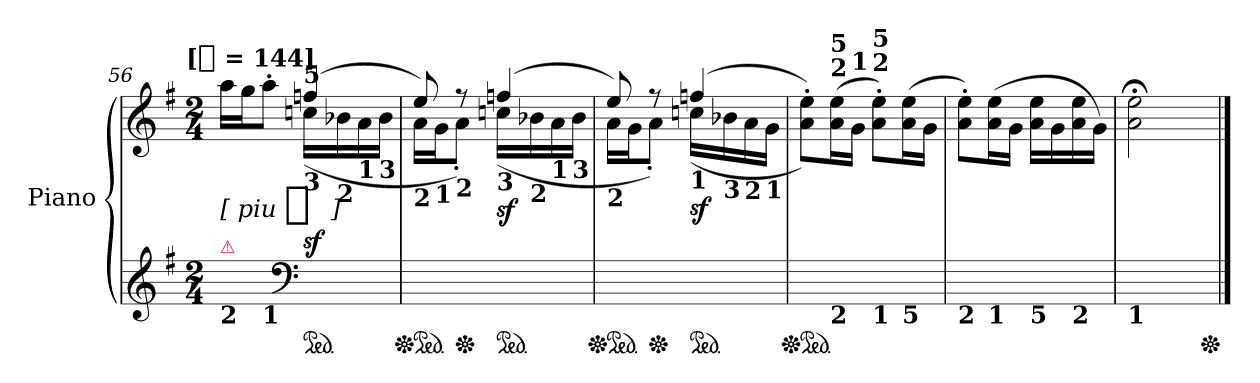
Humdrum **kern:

**kern	**kern	**dynam
*part1	*part1	*part1
*staff2	*staff1	*staff1/2
*I"Piano	*	*
*I'Pno.	*	*
*clefG2	*clefG2	*
*k[f#]	*k[f#]	*
*G:	*G:	*
!!LO:TX:omd:t=[[quarter] = 144]
*M2/4	*M2/4	*
*MM144	*MM144	*
=56	=56	=56
*	*^	*
!LO:TX:a:color=crimson:t=⚠	!	!	!
!LO:TX:b:B:t=2	!	!	!
!	!	!	!LO:DY:t=[ piu %s ]
8ryy	16aaLL	4ryy	f
.	16ggJ	.	.
!LO:TX:b:B:t=1	!	!	!
8ryy	8aa'J	.	.
*clefF4	*	*	*
!	!LO:TX:a:B:t=5	!	!
!	!LO:TX:b:B:t=3	!	!
!LO:TX:b:B:t=1	!	!	!
!LO:TX:b:B:t=3	!	!	!
!LO:TX:b:B:t=5	!	!	!
*ped	*	*	*
4ryy	(4ffn	(16ccnLL	sf
!	!	!LO:TX:b:B:t=2	!
.	.	16b-X	.
!	!	!LO:TX:b:B:t=1	!
.	.	16a	.
!	!	!LO:TX:b:B:t=3	!
.	.	16b-JJ	.
=57	=57	=57	=57
!	!LO:TX:b:B:t=2	!	!
!LO:TX:b:B:t=1	!	!	!
*Xped	*	*	*
*ped	*	*	*
8ryy	8ee)	16aLL	.
!	!	!LO:TX:b:B:t=1	!
.	.	16gJ	.
!	!LO:TX:b:B:t=2	!	!
!LO:TX:b:B:t=5	!	!	!
*Xped	*	*	*
8ryy	8r	8a'J)	.
!	!LO:TX:b:B:t=3	!	!
!LO:TX:b:B:t=1	!	!	!
!LO:TX:b:B:t=3	!	!	!
!LO:TX:b:B:t=5	!	!	!
*ped	*	*	*
4ryy	(4ffn	(16ccnLL	sf
!	!	!LO:TX:b:B:t=2	!
.	.	16b-X	.
!	!	!LO:TX:b:B:t=1	!
.	.	16a	.
!	!	!LO:TX:b:B:t=3	!
.	.	16b-JJ	.
=58	=58	=58	=58
!	!LO:TX:b:B:t=2	!	!
!LO:TX:b:B:t=1	!	!	!
*Xped	*	*	*
*ped	*	*	*
8ryy	8ee)	16aLL	.
.	.	16gJ	.
*Xped	*	*	*
8ryy	8r	8a'J)	.
!	!LO:TX:b:B:t=1	!	!
*ped	*	*	*
4ryy	(4ffn	(16ccnLL	sf
!	!	!LO:TX:b:B:t=3	!
.	.	16b-X	.
!	!	!LO:TX:b:B:t=2	!
.	.	16a	.
!	!	!LO:TX:b:B:t=1	!
.	.	16gJJ	.
=59	=59	=59	=59
!	!LO:TX:a:B:t=2	!	!
!	!LO:TX:a:B:t=5	!	!
!LO:TX:a:color=crimson:t=⚠	!	!	!
!LO:TX:b:B:t=5	!	!	!
*	*v	*v	*
*Xped	*	*
*ped	*	*
8ryy	8a'< 8ee'<L))	.
!	!LO:TX:a:B:t=2	!
!	!LO:TX:a:B:t=5	!
!LO:TX:b:B:t=2	!	!
8ryy	(<16a 16eeL	.
!	!LO:TX:a:B:t=1	!
.	16gJJ	.
!	!LO:TX:a:B:t=2	!
!	!LO:TX:a:B:t=5	!
!LO:TX:b:B:t=1	!	!
8ryy	8a'< 8ee'<L)	.
!LO:TX:b:B:t=5	!	!
8ryy	(<16a 16eeL	.
.	16gJJ	.
=60	=60	=60
!LO:TX:b:B:t=2	!	!
8ryy	8a'< 8ee'<L)	.
!LO:TX:b:B:t=1	!	!
8ryy	(<16a 16eeL	.
.	16gJJ	.
!LO:TX:b:B:t=5	!	!
8ryy	16a\ 16ee\LL	.
.	16g\	.
!LO:TX:b:B:t=2	!	!
8ryy	16a\ 16ee\	.
.	16g\JJ)	.
=61	=61	=61
!LO:TX:b:B:t=1	!	!
4ryy	2a;< 2ee;<	.
4ryy	.	.
*Xped	*	*
==	==	==
*-	*-	*-
